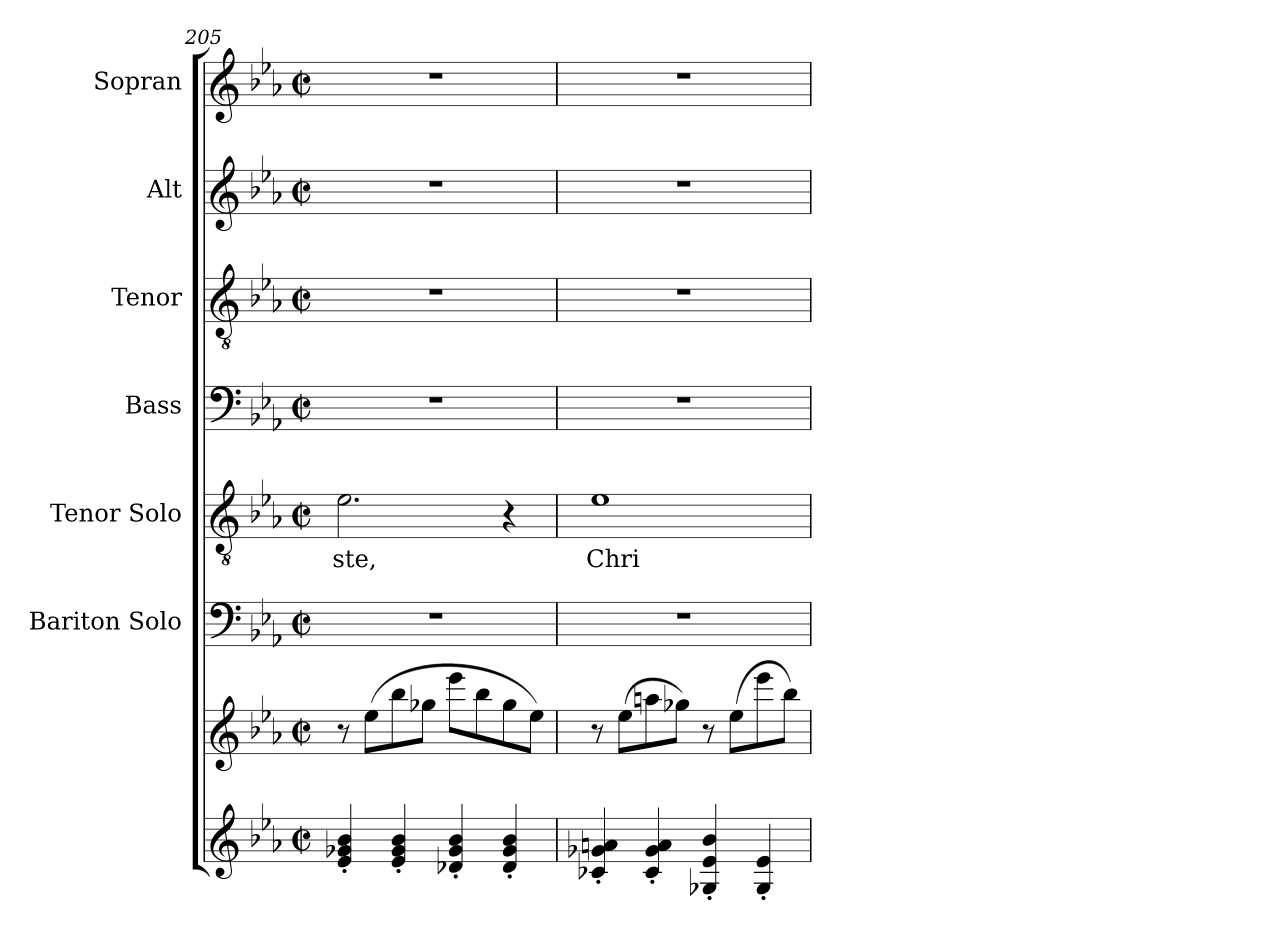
**kern	**kern	**kern	**kern	**text	**kern	**kern	**kern	**kern
*part7	*part7	*part6	*part5	*part5	*part4	*part3	*part2	*part1
*staff8	*staff7	*staff6	*staff5	*staff5	*staff4	*staff3	*staff2	*staff1
*	*	*I"Bariton Solo	*I"Tenor Solo	*	*I"Bass	*I"Tenor	*I"Alt	*I"Sopran
*	*	*	*	*	*I'B.	*I'T.	*I'A.	*I'S.
*clefG2	*clefG2	*clefF4	*clefGv2	*	*clefF4	*clefGv2	*clefG2	*clefG2
*k[b-e-a-]	*k[b-e-a-]	*k[b-e-a-]	*k[b-e-a-]	*	*k[b-e-a-]	*k[b-e-a-]	*k[b-e-a-]	*k[b-e-a-]
*E-:	*E-:	*E-:	*E-:	*	*E-:	*E-:	*E-:	*E-:
*M2/2	*M2/2	*M2/2	*M2/2	*	*M2/2	*M2/2	*M2/2	*M2/2
*met(c|)	*met(c|)	*met(c|)	*met(c|)	*	*met(c|)	*met(c|)	*met(c|)	*met(c|)
=205	=205	=205	=205	=205	=205	=205	=205	=205
!	!	!	!	!LO:LY:b	!	!	!	!
4e-/'< 4g-X/'< 4b-/'<	8r	1r	2.e-\	-ste,	1r	1r	1r	1r
.	(>8ee-\L	.	.	.	.	.	.	.
4e-/'< 4g-/'< 4b-/'<	8bb-\	.	.	.	.	.	.	.
.	8gg-X\J	.	.	.	.	.	.	.
4d-X/'< 4g-/'< 4b-/'<	8eee-\L	.	.	.	.	.	.	.
.	8bb-\	.	.	.	.	.	.	.
4d-/'< 4g-/'< 4b-/'<	8gg-\	.	4r	.	.	.	.	.
.	8ee-\J)	.	.	.	.	.	.	.
=206	=206	=206	=206	=206	=206	=206	=206	=206
!	!	!	!	!LO:LY:b	!	!	!	!
4c-X/'< 4g-X/'< 4an/'<	8r	1r	1e-	Chri-	1r	1r	1r	1r
.	(>8ee-\L	.	.	.	.	.	.	.
4c-/'< 4g-/'< 4a/'<	8aan\	.	.	.	.	.	.	.
.	8gg-X\J)	.	.	.	.	.	.	.
4G-X/'< 4e-/'< 4b-/'<	8r	.	.	.	.	.	.	.
.	(>8ee-\L	.	.	.	.	.	.	.
4G-/'< 4e-/'<	8eee-\	.	.	.	.	.	.	.
.	8bb-\J)	.	.	.	.	.	.	.
=	=	=	=	=	=	=	=	=
*-	*-	*-	*-	*-	*-	*-	*-	*-
